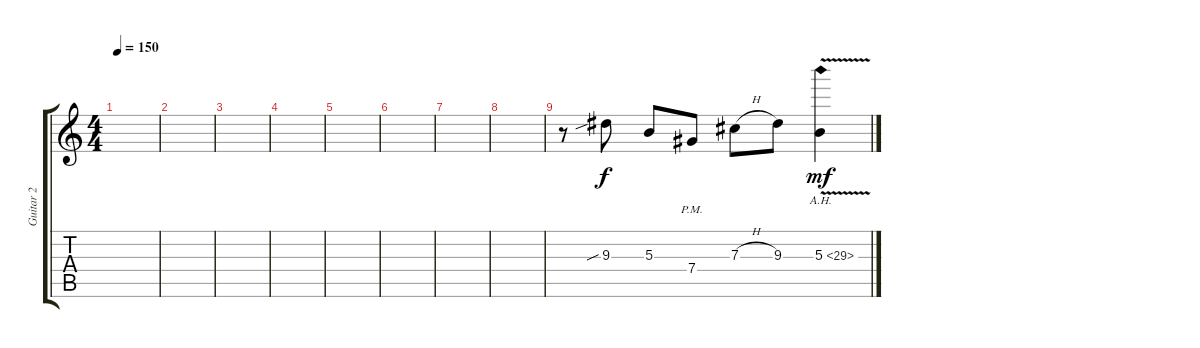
\track ("Guitar 2" "Guitar 2") {instrument distortionguitar}
\staff {score tabs}
\tuning (Eb4 Bb3 Gb3 Db3 Ab2 Eb2) {hide}
\ts (4 4)
\tempo 150
\clef g2
\ks c
|
|
|
|
|
|
|
|
r.8 9.3{sib}.8 5.3.8 7.4{pm}.8 7.3{h}.8 9.3.8 5.3{ah 24 v}.4{dy mf}
